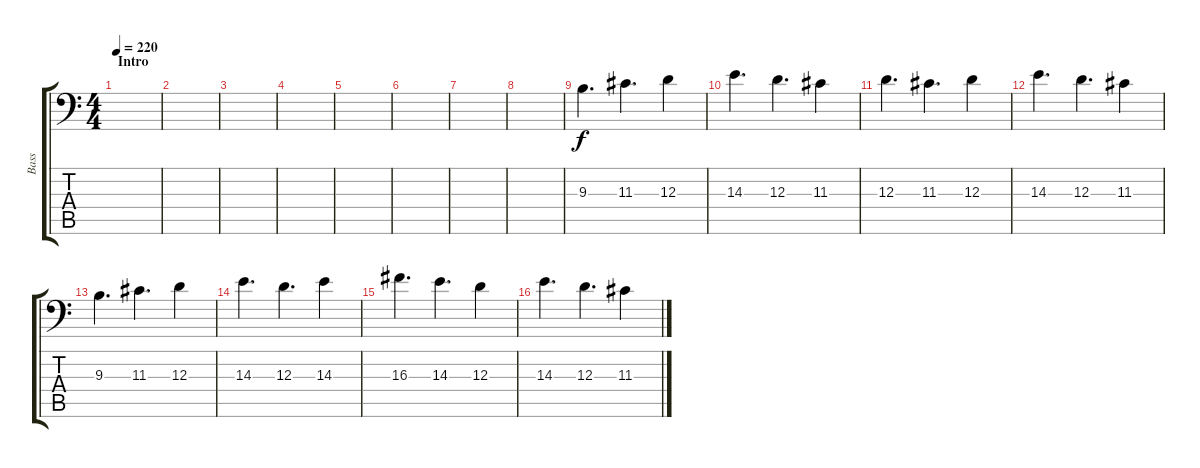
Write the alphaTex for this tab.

\track ("Bass" "Bass") {instrument electricbassfinger}
\staff {score tabs}
\tuning (C3 G2 D2 A1 E1 B0) {hide}
\ts (4 4)
\section ("" "Intro")
\tempo 220
\clef f4
\ks c
|
|
|
|
|
|
|
|
9.3.4{d} 11.3.4{d} 12.3.4 |
14.3.4{d} 12.3.4{d} 11.3.4 |
12.3.4{d} 11.3.4{d} 12.3.4 |
14.3.4{d} 12.3.4{d} 11.3.4 |
9.3.4{d} 11.3.4{d} 12.3.4 |
14.3.4{d} 12.3.4{d} 14.3.4 |
16.3.4{d} 14.3.4{d} 12.3.4 |
14.3.4{d} 12.3.4{d} 11.3.4
